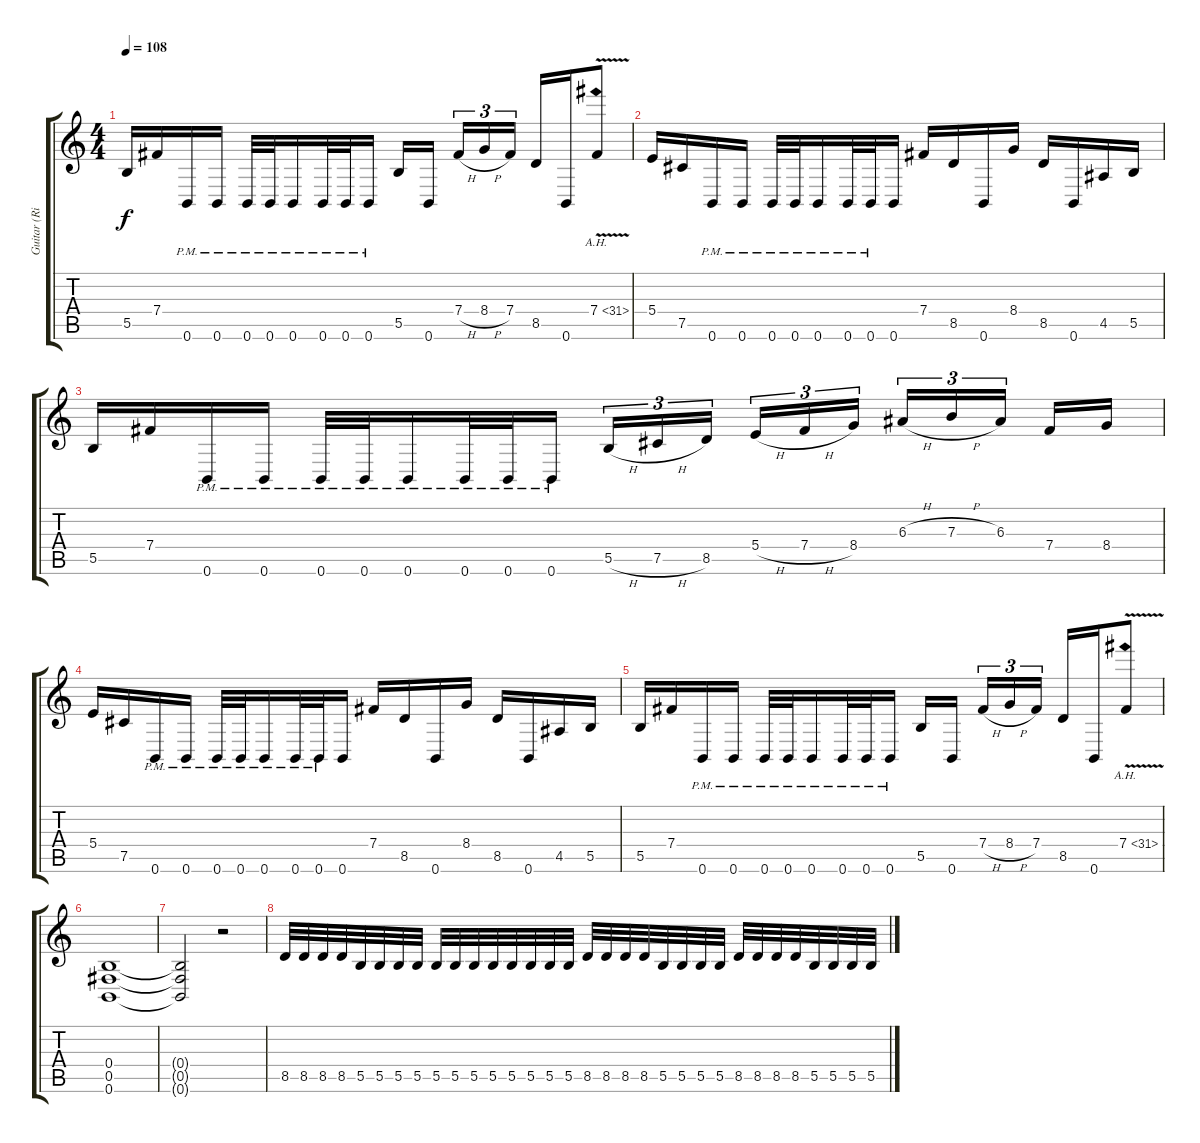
\track ("Guitar (Right)" "Guitar (Ri") {instrument overdrivenguitar}
\staff {score tabs}
\tuning (Db4 Ab3 E3 B2 Gb2 B1) {hide}
\ts (4 4)
\tempo 108
\clef g2
\ks c
5.5.16{dy f} 7.4.16 0.6{pm}.16 0.6{pm}.16 0.6{pm}.32 0.6{pm}.32 0.6{pm}.16 0.6{pm}.32 0.6{pm}.32 0.6{pm}.16 5.5.16 0.6.16{beam splitsecondary} 7.4{h}.16{tu (3 2)} 8.4{h}.16{tu (3 2)} 7.4.16{tu (3 2)} 8.5.16 0.6.16 7.4{ah 24 v}.8 |
5.4.16 7.5.16 0.6{pm}.16 0.6{pm}.16 0.6{pm}.32 0.6{pm}.32 0.6{pm}.16 0.6{pm}.32 0.6{pm}.32 0.6.16 7.4.16 8.5.16 0.6.16 8.4.16 8.5.16 0.6.16 4.5.16 5.5.16 |
5.5.16 7.4.16 0.6{pm}.16 0.6{pm}.16 0.6{pm}.32 0.6{pm}.32 0.6{pm}.16 0.6{pm}.32 0.6{pm}.32 0.6{pm}.16 5.5{h}.16{tu (3 2)} 7.5{h}.16{tu (3 2)} 8.5.16{tu (3 2) beam splitsecondary} 5.4{h}.16{tu (3 2)} 7.4{h}.16{tu (3 2)} 8.4.16{tu (3 2)} 6.3{h}.16{tu (3 2)} 7.3{h}.16{tu (3 2)} 6.3.16{tu (3 2) beam splitsecondary} 7.4.16 8.4.16 |
5.4.16 7.5.16 0.6{pm}.16 0.6{pm}.16 0.6{pm}.32 0.6{pm}.32 0.6{pm}.16 0.6{pm}.32 0.6{pm}.32 0.6.16 7.4.16 8.5.16 0.6.16 8.4.16 8.5.16 0.6.16 4.5.16 5.5.16 |
5.5.16 7.4.16 0.6{pm}.16 0.6{pm}.16 0.6{pm}.32 0.6{pm}.32 0.6{pm}.16 0.6{pm}.32 0.6{pm}.32 0.6{pm}.16 5.5.16 0.6.16{beam splitsecondary} 7.4{h}.16{tu (3 2)} 8.4{h}.16{tu (3 2)} 7.4.16{tu (3 2)} 8.5.16 0.6.16 7.4{ah 24 v}.8 |
(0.4 0.5 0.6).1 |
(0.4{t} 0.5{t} 0.6{t}).2 r.2 |
8.5.32 8.5.32 8.5.32 8.5.32 5.5.32 5.5.32 5.5.32 5.5.32 5.5.32 5.5.32 5.5.32 5.5.32 5.5.32 5.5.32 5.5.32 5.5.32 8.5.32 8.5.32 8.5.32 8.5.32 5.5.32 5.5.32 5.5.32 5.5.32 8.5.32 8.5.32 8.5.32 8.5.32 5.5.32 5.5.32 5.5.32 5.5.32
